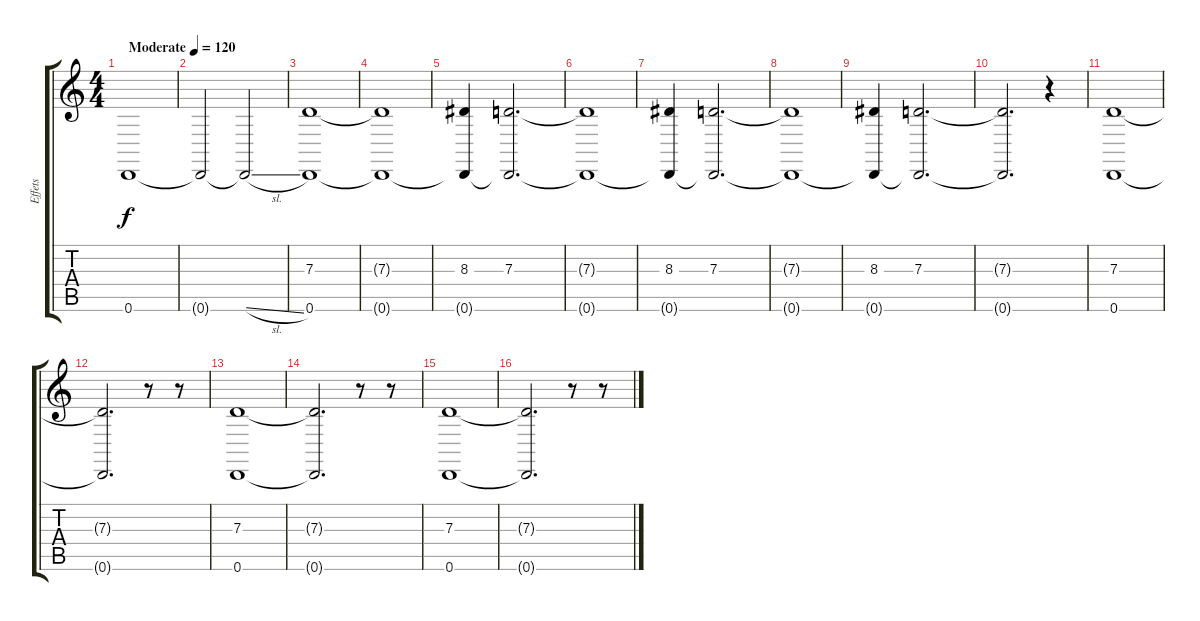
\track ("Effets " "Effets ") {instrument lead2sawtooth}
\staff {score tabs}
\tuning (E4 B3 G3 D3 A2 D2) {hide}
\ts (4 4)
\tempo (120 "Moderate")
\clef g2
\ks c
0.6.1{dy f instrument lead2sawtooth} |
0.6{t}.2 0.6{sl t}.2 |
(7.3 0.6).1{instrument synthstrings1} |
(7.3{t} 0.6{t}).1 |
(8.3 0.6{t}).4 (7.3 0.6{t}).2{d} |
(7.3{t} 0.6{t}).1 |
(8.3 0.6{t}).4 (7.3 0.6{t}).2{d} |
(7.3{t} 0.6{t}).1 |
(8.3 0.6{t}).4 (7.3 0.6{t}).2{d} |
(7.3{t} 0.6{t}).2{d} r.4 |
(7.3 0.6).1{volume 5} |
(7.3{t} 0.6{t}).2{d} r.8 r.8{volume 11} |
(7.3 0.6).1{volume 5} |
(7.3{t} 0.6{t}).2{d} r.8 r.8{volume 11} |
(7.3 0.6).1{volume 5} |
(7.3{t} 0.6{t}).2{d} r.8 r.8{volume 11}
